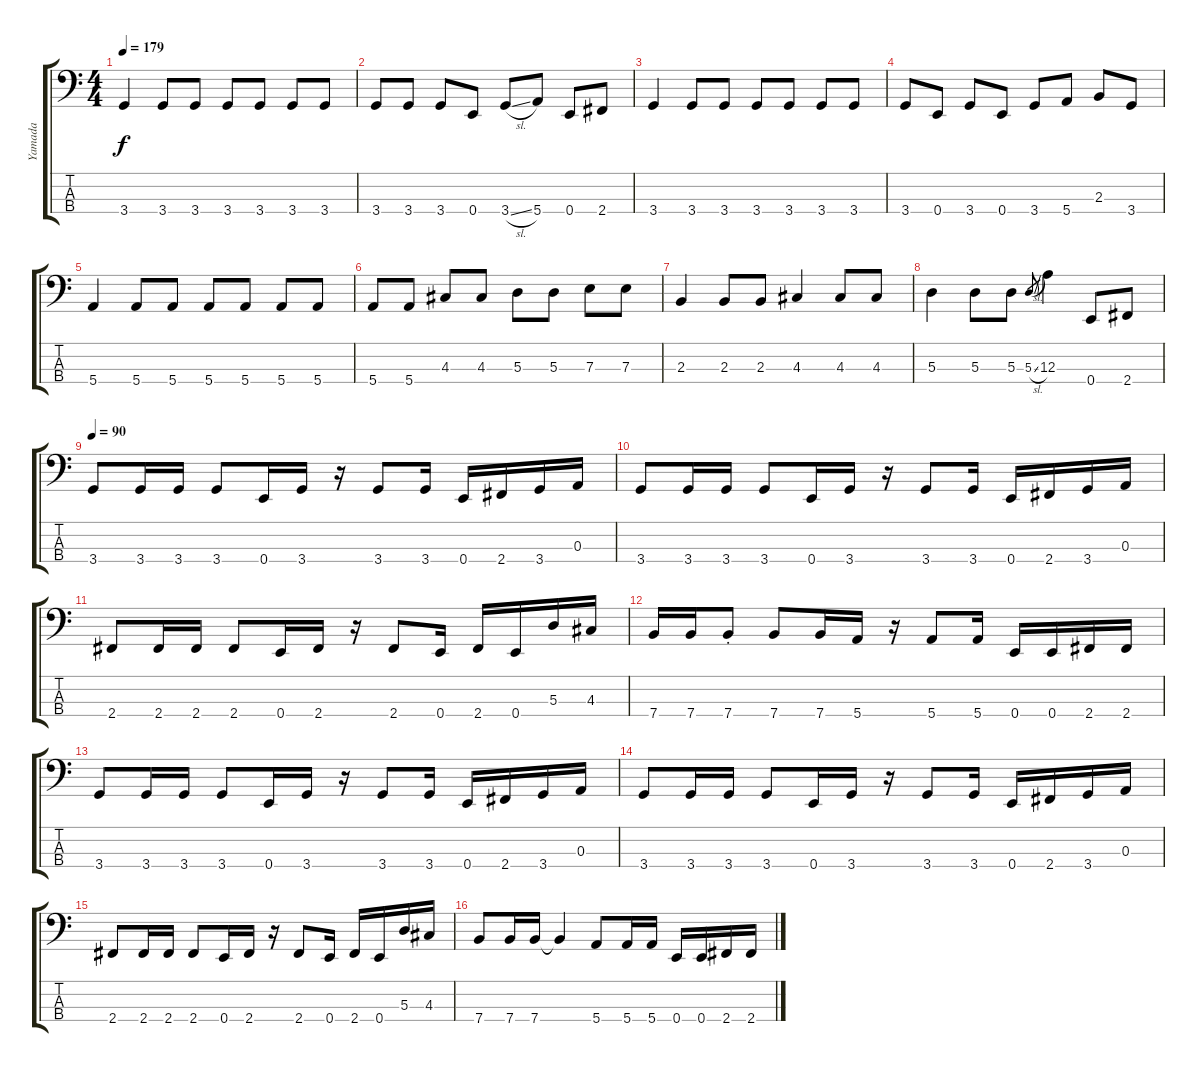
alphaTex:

\track ("Yamada" "Yamada") {instrument electricbasspick}
\staff {score tabs}
\tuning (G2 D2 A1 E1) {hide}
\ts (4 4)
\tempo 179
\clef f4
\ks c
3.4.4{dy f} 3.4.8 3.4.8 3.4.8 3.4.8 3.4.8 3.4.8 |
3.4.8 3.4.8 3.4.8 0.4.8 3.4{sl}.8 5.4.8 0.4.8 2.4.8 |
3.4.4 3.4.8 3.4.8 3.4.8 3.4.8 3.4.8 3.4.8 |
3.4.8 0.4.8 3.4.8 0.4.8 3.4.8 5.4.8 2.3.8 3.4.8 |
5.4.4 5.4.8 5.4.8 5.4.8 5.4.8 5.4.8 5.4.8 |
5.4.8 5.4.8 4.3.8 4.3.8 5.3.8 5.3.8 7.3.8 7.3.8 |
2.3.4 2.3.8 2.3.8 4.3.4 4.3.8 4.3.8 |
5.3.4 5.3.8 5.3.8 5.3{sl}.8{gr} 12.3.4 0.4.8 2.4.8 |
\tempo 90
3.4.8 3.4.16 3.4.16 3.4.8 0.4.16 3.4.16 r.16 3.4.8 3.4.16 0.4.16 2.4.16 3.4.16 0.3.16 |
3.4.8 3.4.16 3.4.16 3.4.8 0.4.16 3.4.16 r.16 3.4.8 3.4.16 0.4.16 2.4.16 3.4.16 0.3.16 |
2.4.8 2.4.16 2.4.16 2.4.8 0.4.16 2.4.16 r.16 2.4.8 0.4.16 2.4.16 0.4.16 5.3.16 4.3.16 |
7.4.16 7.4.16 7.4{st}.8 7.4.8 7.4.16 5.4.16 r.16 5.4.8 5.4.16 0.4.16 0.4.16 2.4.16 2.4.16 |
3.4.8 3.4.16 3.4.16 3.4.8 0.4.16 3.4.16 r.16 3.4.8 3.4.16 0.4.16 2.4.16 3.4.16 0.3.16 |
3.4.8 3.4.16 3.4.16 3.4.8 0.4.16 3.4.16 r.16 3.4.8 3.4.16 0.4.16 2.4.16 3.4.16 0.3.16 |
2.4.8 2.4.16 2.4.16 2.4.8 0.4.16 2.4.16 r.16 2.4.8 0.4.16 2.4.16 0.4.16 5.3.16 4.3.16 |
7.4.8 7.4.16 7.4.16 7.4{t}.4 5.4.8 5.4.16 5.4.16 0.4.16 0.4.16 2.4.16 2.4.16
